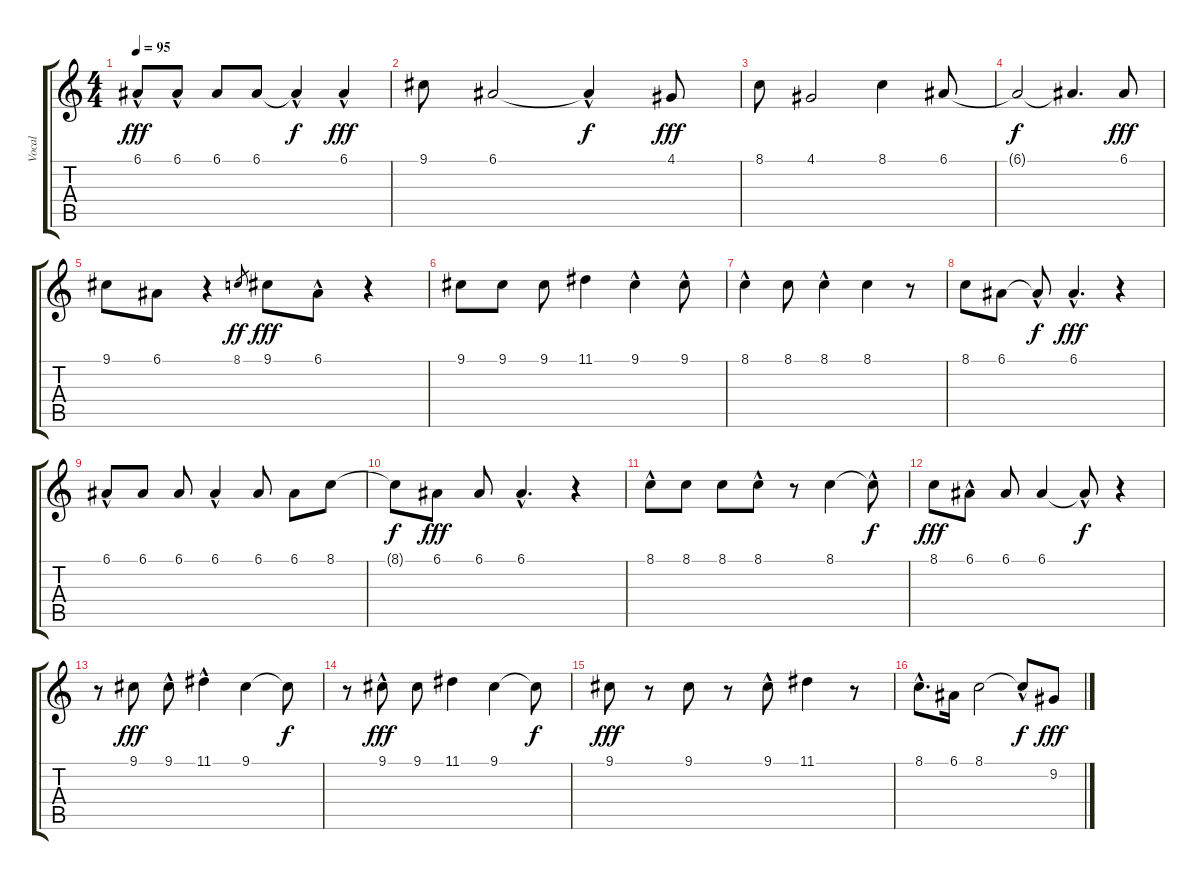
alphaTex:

\track ("Vocal" "Vocal") {instrument tenorsax}
\staff {score tabs}
\tuning (E4 B3 G3 D3 A2 E2) {hide}
\ts (4 4)
\tempo 95
\clef g2
\ks c
6.1{hac}.8{dy fff} 6.1{hac}.8 6.1.8 6.1.8 6.1{hac t}.4{dy f} 6.1{hac}.4{dy fff} |
9.1.8 6.1.2 6.1{hac t}.4{dy f} 4.1.8{dy fff} |
8.1.8 4.1.2 8.1.4 6.1.8 |
6.1{t}.2{dy f} 6.1{t}.4{d} 6.1.8{dy fff} |
9.1.8 6.1.8 r.4 8.1.8{gr dy ff} 9.1.8{dy fff} 6.1{hac}.8 r.4 |
9.1.8 9.1.8 9.1.8 11.1.4 9.1{hac}.4 9.1{hac}.8 |
8.1{hac}.4 8.1.8 8.1{hac}.4 8.1.4 r.8 |
8.1.8 6.1.8 6.1{hac t}.8{dy f} 6.1{hac}.4{d dy fff} r.4 |
6.1{hac}.8 6.1.8 6.1.8 6.1{hac}.4 6.1.8 6.1.8 8.1.8 |
8.1{t}.8{dy f} 6.1.8{dy fff} 6.1.8 6.1{hac}.4{d} r.4 |
8.1{hac}.8 8.1.8 8.1.8 8.1{hac}.8 r.8 8.1.4 8.1{hac t}.8{dy f} |
8.1.8{dy fff} 6.1{hac}.8 6.1.8 6.1.4 6.1{hac t}.8{dy f} r.4 |
r.8 9.1.8{dy fff} 9.1{hac}.8 11.1{hac}.4 9.1.4 9.1{t}.8{dy f} |
r.8 9.1{hac}.8{dy fff} 9.1.8 11.1.4 9.1.4 9.1{t}.8{dy f} |
9.1.8{dy fff} r.8 9.1.8 r.8 9.1{hac}.8 11.1.4 r.8 |
8.1{hac}.8{d} 6.1.16 8.1.2 8.1{hac t}.8{dy f} 9.2.8{dy fff}
